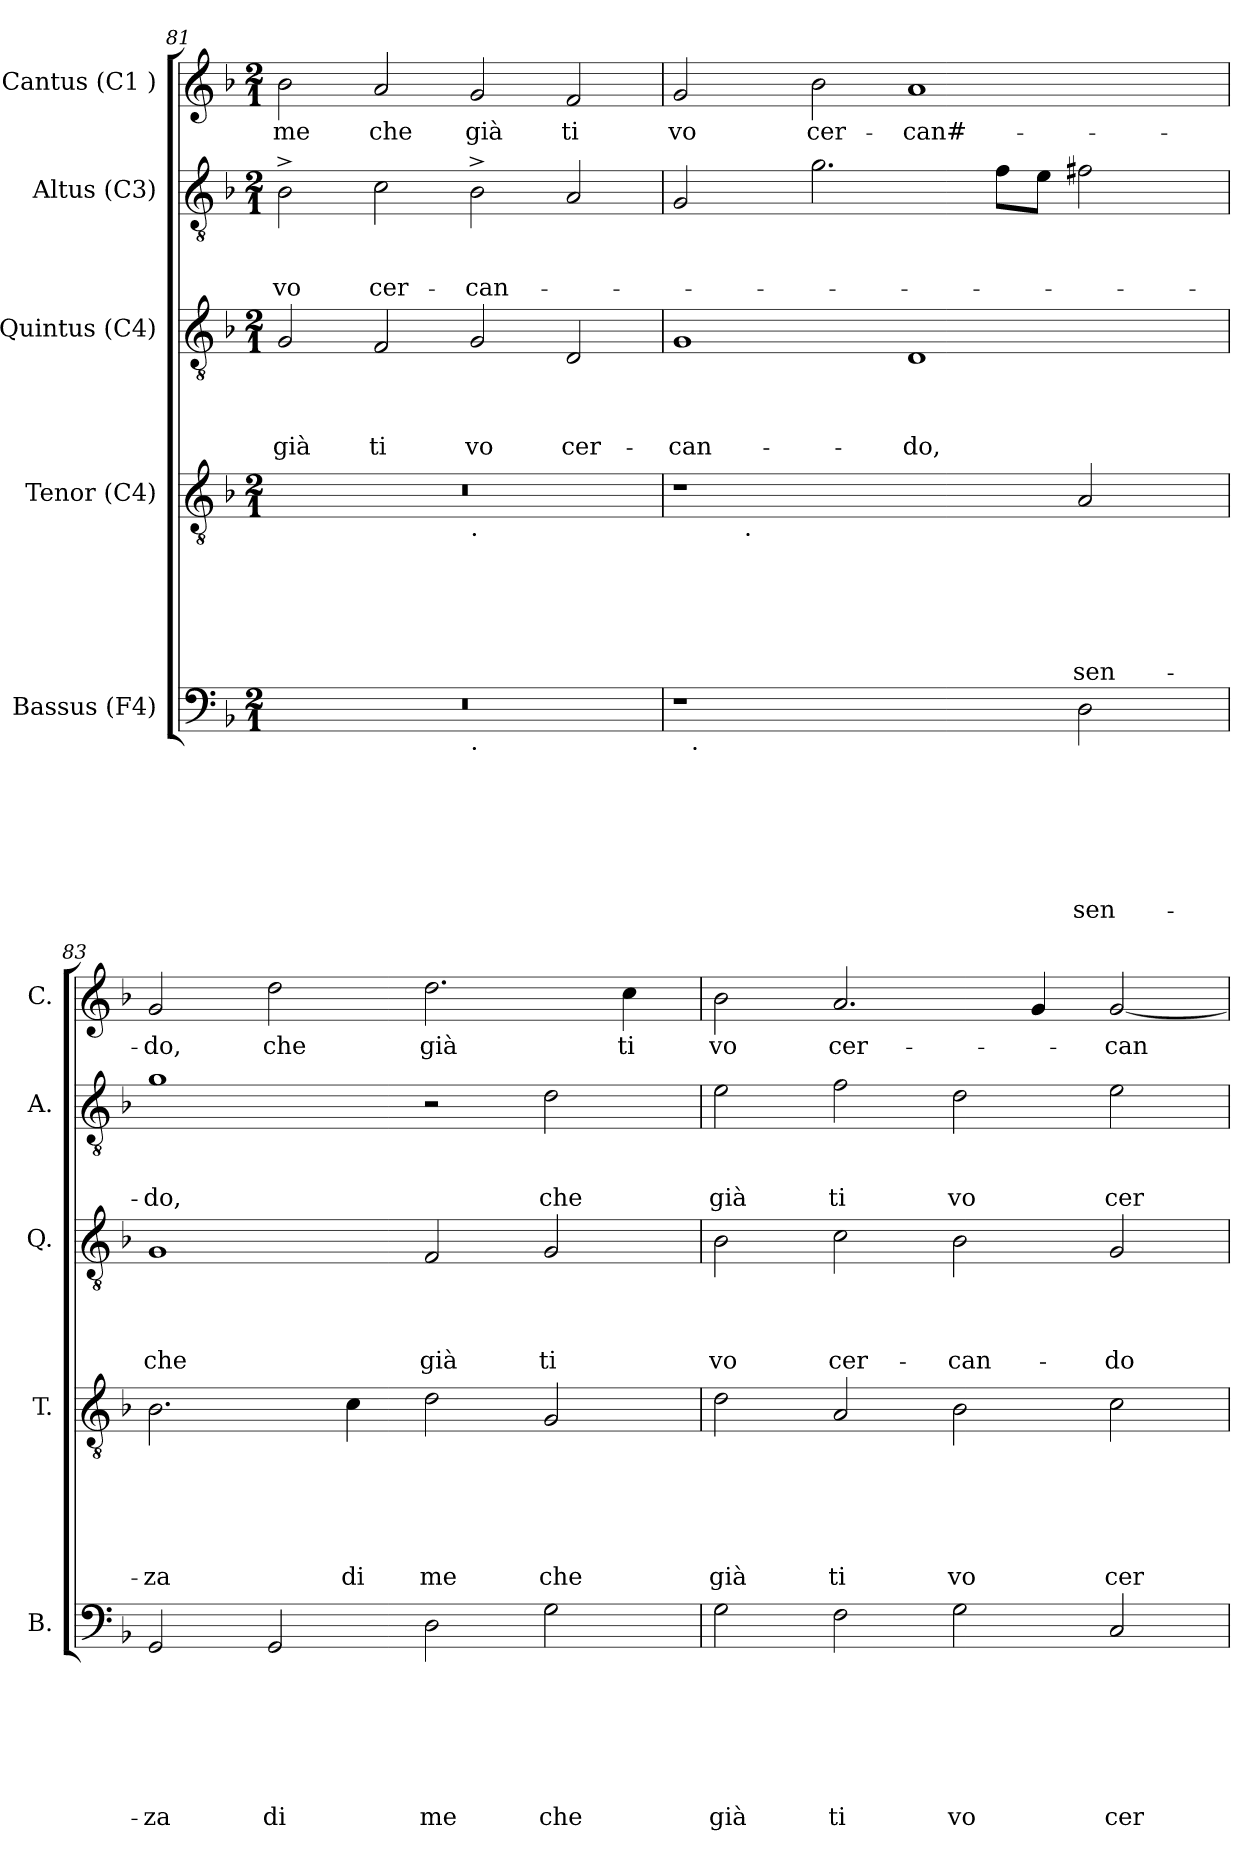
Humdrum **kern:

**kern	**text	**text	**text	**text	**text	**text	**text	**kern	**text	**text	**text	**text	**text	**text	**kern	**text	**text	**text	**text	**kern	**text	**text	**text	**kern	**text
*part5	*part5	*part5	*part5	*part5	*part5	*part5	*part5	*part4	*part4	*part4	*part4	*part4	*part4	*part4	*part3	*part3	*part3	*part3	*part3	*part2	*part2	*part2	*part2	*part1	*part1
*staff5	*staff5	*staff5	*staff5	*staff5	*staff5	*staff5	*staff5	*staff4	*staff4	*staff4	*staff4	*staff4	*staff4	*staff4	*staff3	*staff3	*staff3	*staff3	*staff3	*staff2	*staff2	*staff2	*staff2	*staff1	*staff1
*I"Bassus (F4)	*	*	*	*	*	*	*	*I"Tenor (C4)	*	*	*	*	*	*	*I"Quintus (C4)	*	*	*	*	*I"Altus (C3)	*	*	*	*I"Cantus (C1 )	*
*I'B.	*	*	*	*	*	*	*	*I'T.	*	*	*	*	*	*	*I'Q.	*	*	*	*	*I'A.	*	*	*	*I'C.	*
*clefF4	*	*	*	*	*	*	*	*clefGv2	*	*	*	*	*	*	*clefGv2	*	*	*	*	*clefGv2	*	*	*	*clefG2	*
*k[b-]	*	*	*	*	*	*	*	*k[b-]	*	*	*	*	*	*	*k[b-]	*	*	*	*	*k[b-]	*	*	*	*k[b-]	*
*F:	*	*	*	*	*	*	*	*F:	*	*	*	*	*	*	*F:	*	*	*	*	*F:	*	*	*	*F:	*
*M2/1	*	*	*	*	*	*	*	*M2/1	*	*	*	*	*	*	*M2/1	*	*	*	*	*M2/1	*	*	*	*M2/1	*
=81	=81	=81	=81	=81	=81	=81	=81	=81	=81	=81	=81	=81	=81	=81	=81	=81	=81	=81	=81	=81	=81	=81	=81	=81	=81
!	!	!	!	!	!	!	!	!	!	!	!	!	!	!	!	!	!	!	!LO:LY:b	!	!	!	!LO:LY:b	!	!LO:LY:b
*^	*	*	*	*	*	*	*	*^	*	*	*	*	*	*	*	*	*	*	*	*	*	*	*	*	*
0r	1ryy	.	.	.	.	.	.	.	0r	1ryy	.	.	.	.	.	.	2G/	.	.	.	già	2B-^>\	.	.	vo	2b-\	me
!	!	!	!	!	!	!	!	!	!	!	!	!	!	!	!	!	!	!	!	!	!LO:LY:b	!	!	!	!LO:LY:b	!	!LO:LY:b
.	.	.	.	.	.	.	.	.	.	.	.	.	.	.	.	.	2F/	.	.	.	ti	2c\	.	.	cer-	2a/	che
!	!	!	!	!	!	!	!	!	!	!LO:TX:b:t=.	!	!	!	!	!	!	!	!	!	!	!	!	!	!	!	!	!
!	!LO:TX:b:t=.	!	!	!	!	!	!	!	!	!	!	!	!	!	!	!	!	!	!	!	!	!	!	!	!	!	!
!	!	!	!	!	!	!	!	!	!	!	!	!	!	!	!	!	!	!	!	!	!LO:LY:b	!	!	!	!LO:LY:b	!	!LO:LY:b
.	1ryy	.	.	.	.	.	.	.	.	1ryy	.	.	.	.	.	.	2G/	.	.	.	vo	2B-^>\	.	.	-can-	2g/	già
!	!	!	!	!	!	!	!	!	!	!	!	!	!	!	!	!	!	!	!	!	!LO:LY:b	!	!	!	!	!	!LO:LY:b
.	.	.	.	.	.	.	.	.	.	.	.	.	.	.	.	.	2D/	.	.	.	cer-	2A/	.	.	.	2f/	ti
!!LO:LB:g=z
=82	=82	=82	=82	=82	=82	=82	=82	=82	=82	=82	=82	=82	=82	=82	=82	=82	=82	=82	=82	=82	=82	=82	=82	=82	=82	=82	=82
!	!	!	!	!	!	!	!	!	!	!	!	!	!	!	!	!	!	!	!	!	!LO:LY:b	!	!	!	!	!	!LO:LY:b
1r	32ryy	.	.	.	.	.	.	.	1r	8..ryy	.	.	.	.	.	.	1G	.	.	.	-can-	2G/	.	.	.	2g/	vo
!	!LO:TX:b:t=.	!	!	!	!	!	!	!	!	!	!	!	!	!	!	!	!	!	!	!	!	!	!	!	!	!	!
.	1ryy	.	.	.	.	.	.	.	.	.	.	.	.	.	.	.	.	.	.	.	.	.	.	.	.	.	.
!	!	!	!	!	!	!	!	!	!	!LO:TX:b:t=.	!	!	!	!	!	!	!	!	!	!	!	!	!	!	!	!	!
.	.	.	.	.	.	.	.	.	.	1ryy	.	.	.	.	.	.	.	.	.	.	.	.	.	.	.	.	.
!	!	!	!	!	!	!	!	!	!	!	!	!	!	!	!	!	!	!	!	!	!	!	!	!	!	!	!LO:LY:b
.	.	.	.	.	.	.	.	.	.	.	.	.	.	.	.	.	.	.	.	.	.	2.g\	.	.	.	2b-\	cer-
!	!	!	!	!	!	!	!	!	!	!	!	!	!	!	!	!	!	!	!	!	!LO:LY:b	!	!	!	!	!	!LO:LY:b
2ryy	.	.	.	.	.	.	.	.	2ryy	.	.	.	.	.	.	.	1D	.	.	.	-do,	.	.	.	.	1a	-can#-
.	2ryy	.	.	.	.	.	.	.	.	.	.	.	.	.	.	.	.	.	.	.	.	.	.	.	.	.	.
.	.	.	.	.	.	.	.	.	.	2ryy	.	.	.	.	.	.	.	.	.	.	.	.	.	.	.	.	.
.	.	.	.	.	.	.	.	.	.	.	.	.	.	.	.	.	.	.	.	.	.	8f\L	.	.	.	.	.
.	.	.	.	.	.	.	.	.	.	.	.	.	.	.	.	.	.	.	.	.	.	8e\J	.	.	.	.	.
!	!	!	!	!	!	!	!	!LO:LY:b	!	!	!	!	!	!	!	!LO:LY:b	!	!	!	!	!	!	!	!	!	!	!
2D\	.	.	.	.	.	.	.	sen-	2A/	.	.	.	.	.	.	sen-	.	.	.	.	.	2f#\	.	.	.	.	.
.	4...ryy	.	.	.	.	.	.	.	.	.	.	.	.	.	.	.	.	.	.	.	.	.	.	.	.	.	.
.	.	.	.	.	.	.	.	.	.	4ryy	.	.	.	.	.	.	.	.	.	.	.	.	.	.	.	.	.
.	.	.	.	.	.	.	.	.	.	32ryy	.	.	.	.	.	.	.	.	.	.	.	.	.	.	.	.	.
=83	=83	=83	=83	=83	=83	=83	=83	=83	=83	=83	=83	=83	=83	=83	=83	=83	=83	=83	=83	=83	=83	=83	=83	=83	=83	=83	=83
!	!	!	!	!	!	!	!	!LO:LY:b	!	!	!	!	!	!	!	!LO:LY:b	!	!	!	!	!LO:LY:b	!	!	!	!LO:LY:b	!	!LO:LY:b
*v	*v	*	*	*	*	*	*	*	*	*	*	*	*	*	*	*	*	*	*	*	*	*	*	*	*	*	*
*	*	*	*	*	*	*	*	*v	*v	*	*	*	*	*	*	*	*	*	*	*	*	*	*	*	*	*
2GG/	.	.	.	.	.	.	-za	2.B-\	.	.	.	.	.	-za	1G	.	.	.	che	1g	.	.	-do,	2g/	-do,
!	!	!	!	!	!	!	!LO:LY:b	!	!	!	!	!	!	!	!	!	!	!	!	!	!	!	!	!	!LO:LY:b
2GG/	.	.	.	.	.	.	di	.	.	.	.	.	.	.	.	.	.	.	.	.	.	.	.	2dd\	che
!	!	!	!	!	!	!	!	!	!	!	!	!	!	!LO:LY:b	!	!	!	!	!	!	!	!	!	!	!
.	.	.	.	.	.	.	.	4c\	.	.	.	.	.	di	.	.	.	.	.	.	.	.	.	.	.
!	!	!	!	!	!	!	!LO:LY:b	!	!	!	!	!	!	!LO:LY:b	!	!	!	!	!LO:LY:b	!	!	!	!	!	!LO:LY:b
2D\	.	.	.	.	.	.	me	2d\	.	.	.	.	.	me	2F/	.	.	.	già	2r	.	.	.	2.dd\	già
!	!	!	!	!	!	!	!LO:LY:b	!	!	!	!	!	!	!LO:LY:b	!	!	!	!	!LO:LY:b	!	!	!	!LO:LY:b	!	!
2G\	.	.	.	.	.	.	che	2G/	.	.	.	.	.	che	2G/	.	.	.	ti	2d\	.	.	che	.	.
!	!	!	!	!	!	!	!	!	!	!	!	!	!	!	!	!	!	!	!	!	!	!	!	!	!LO:LY:b
.	.	.	.	.	.	.	.	.	.	.	.	.	.	.	.	.	.	.	.	.	.	.	.	4cc\	ti
=84	=84	=84	=84	=84	=84	=84	=84	=84	=84	=84	=84	=84	=84	=84	=84	=84	=84	=84	=84	=84	=84	=84	=84	=84	=84
!	!	!	!	!	!	!	!LO:LY:b	!	!	!	!	!	!	!LO:LY:b	!	!	!	!	!LO:LY:b	!	!	!	!LO:LY:b	!	!LO:LY:b
2G\	.	.	.	.	.	.	già	2d\	.	.	.	.	.	già	2B-\	.	.	.	vo	2e\	.	.	già	2b-\	vo
!	!	!	!	!	!	!	!LO:LY:b	!	!	!	!	!	!	!LO:LY:b	!	!	!	!	!LO:LY:b	!	!	!	!LO:LY:b	!	!LO:LY:b
2F\	.	.	.	.	.	.	ti	2A/	.	.	.	.	.	ti	2c\	.	.	.	cer-	2f\	.	.	ti	2.a/	cer-
!	!	!	!	!	!	!	!LO:LY:b	!	!	!	!	!	!	!LO:LY:b	!	!	!	!	!LO:LY:b	!	!	!	!LO:LY:b	!	!
2G\	.	.	.	.	.	.	vo	2B-\	.	.	.	.	.	vo	2B-\	.	.	.	-can-	2d\	.	.	vo	.	.
.	.	.	.	.	.	.	.	.	.	.	.	.	.	.	.	.	.	.	.	.	.	.	.	4g/	.
!	!	!	!	!	!	!	!LO:LY:b	!	!	!	!	!	!	!LO:LY:b	!	!	!	!	!LO:LY:b	!	!	!	!LO:LY:b	!	!LO:LY:b
2C/	.	.	.	.	.	.	cer-	2c\	.	.	.	.	.	cer-	2G/	.	.	.	-do	2e\	.	.	cer-	[<2g/	-can-
=	=	=	=	=	=	=	=	=	=	=	=	=	=	=	=	=	=	=	=	=	=	=	=	=	=
*-	*-	*-	*-	*-	*-	*-	*-	*-	*-	*-	*-	*-	*-	*-	*-	*-	*-	*-	*-	*-	*-	*-	*-	*-	*-
